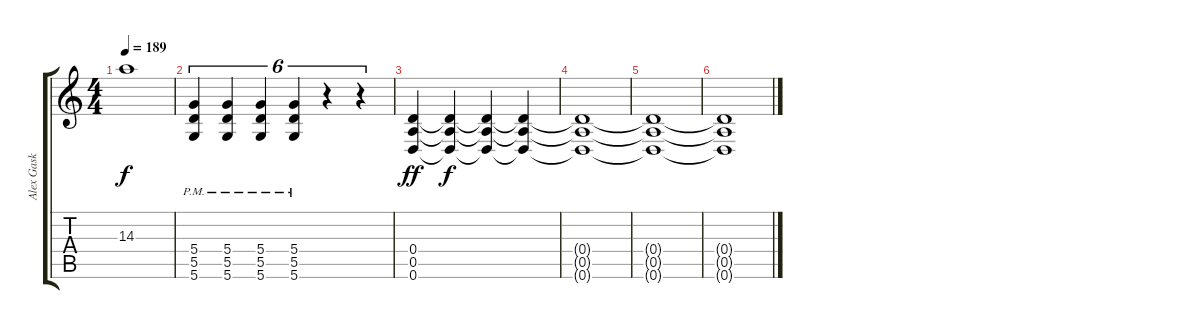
\track (" Alex Gaskarth" " Alex Gask") {instrument distortionguitar}
\staff {score tabs}
\tuning (E4 B3 G3 D3 A2 D2) {hide}
\ts (4 4)
\tempo 189
\clef g2
\ks c
14.3{t}.1{dy f} |
(5.4{pm} 5.5{pm} 5.6{pm}).4{tu (6 4)} (5.4{pm} 5.5{pm} 5.6{pm}).4{tu (6 4)} (5.4{pm} 5.5{pm} 5.6{pm}).4{tu (6 4)} (5.4{pm} 5.5{pm} 5.6{pm}).4{tu (6 4)} r.4{tu (6 4)} r.4{tu (6 4)} |
(0.4 0.5 0.6).4{dy ff} (0.4{t} 0.5{t} 0.6{t}).4{dy f} (0.4{t} 0.5{t} 0.6{t}).4 (0.4{t} 0.5{t} 0.6{t}).4 |
(0.4{t} 0.5{t} 0.6{t}).1 |
(0.4{t} 0.5{t} 0.6{t}).1 |
(0.4{t} 0.5{t} 0.6{t}).1
